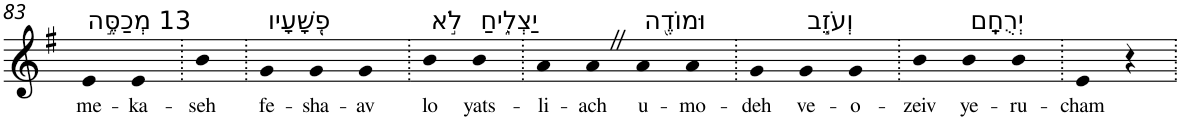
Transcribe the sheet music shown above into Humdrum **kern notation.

**kern	**text
*part1	*part1
*staff1	*staff1
*I"Piano	*
*I'Pno	*
!!LO:PB:g=z
*clefG2	*
*k[f#]	*
*G:	*
=83	=83
!LO:TX:a:t=13 מְכַסֶּ֣ה	!
!	!LO:LY:b
4e	me-
!	!LO:LY:b
4e	-ka-
=84.	=84.
!	!LO:LY:b
4b	-seh
=85.	=85.
!LO:TX:a:t=פְ֭שָׁעָיו	!
!	!LO:LY:b
4g	fe-
!	!LO:LY:b
4g	-sha-
!	!LO:LY:b
4g	-av
=86.	=86.
!LO:TX:a:t=לֹ֣א	!
!	!LO:LY:b
4b	lo
!LO:TX:a:t=יַצְלִ֑יחַ	!
!	!LO:LY:b
4b	yats-
=87.	=87.
!	!LO:LY:b
4a	-li-
!	!LO:LY:b
4aZ	-ach
!LO:TX:a:t=וּמוֹדֶ֖ה	!
!	!LO:LY:b
4a	u-
!	!LO:LY:b
4a	-mo-
=88.	=88.
!	!LO:LY:b
4g	-deh
!LO:TX:a:t=וְעֹזֵ֣ב	!
!	!LO:LY:b
4g	ve-
!	!LO:LY:b
4g	-o-
=89.	=89.
!	!LO:LY:b
4b	-zeiv
!LO:TX:a:t=יְרֻחָֽם	!
!	!LO:LY:b
4b	ye-
!	!LO:LY:b
4b	-ru-
=90.	=90.
!	!LO:LY:b
4e	-cham
4r	.
=.	=.
*-	*-
